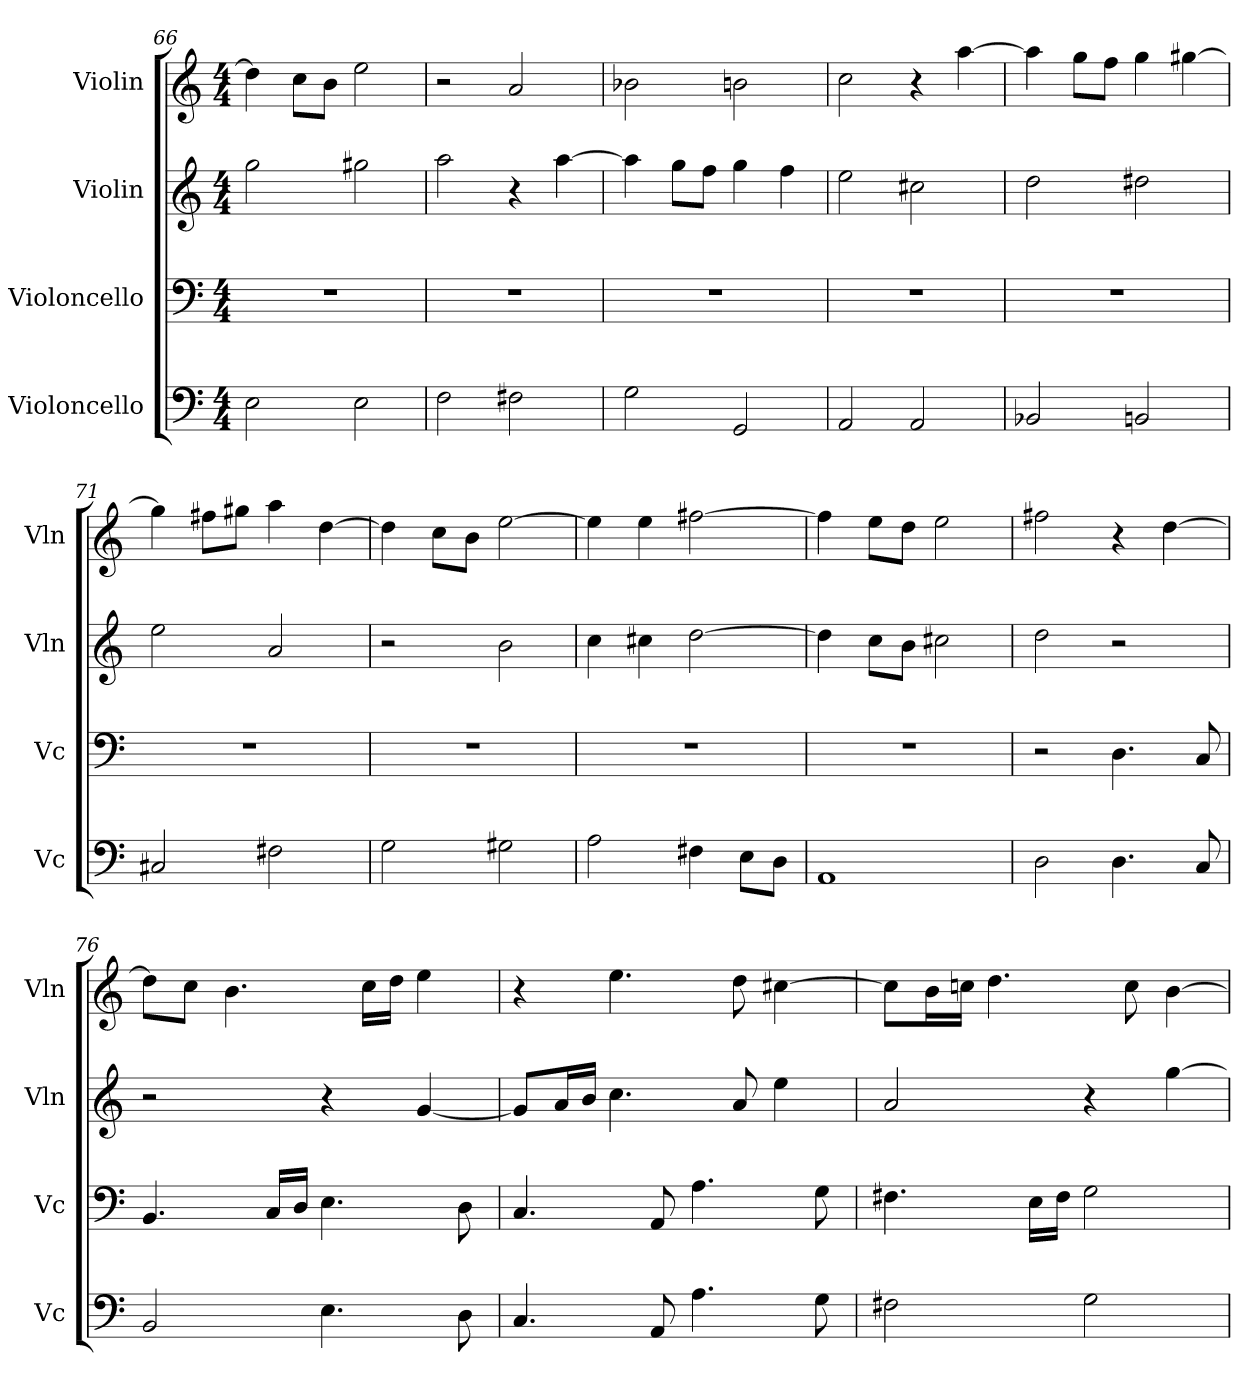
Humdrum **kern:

**kern	**kern	**kern	**kern
*part4	*part3	*part2	*part1
*staff4	*staff3	*staff2	*staff1
*I"Violoncello	*I"Violoncello	*I"Violin	*I"Violin
*I'Vc	*I'Vc	*I'Vln	*I'Vln
*clefF4	*clefF4	*clefG2	*clefG2
*k[]	*k[]	*k[]	*k[]
*M4/4	*M4/4	*M4/4	*M4/4
=66	=66	=66	=66
2E\	1r	2gg\	4dd\]
.	.	.	8cc\L
.	.	.	8b\J
2E\	.	2gg#X\	2ee\
=67	=67	=67	=67
2F\	1r	2aa\	2r
2F#X\	.	4r	2a/
.	.	[4aa\	.
=68	=68	=68	=68
2G\	1r	4aa\]	2b-X\
.	.	8gg\L	.
.	.	8ff\J	.
2GG/	.	4gg\	2bn\
.	.	4ff\	.
=69	=69	=69	=69
2AA/	1r	2ee\	2cc\
2AA/	.	2cc#X\	4r
.	.	.	[4aa\
=70	=70	=70	=70
2BB-X/	1r	2dd\	4aa\]
.	.	.	8gg\L
.	.	.	8ff\J
2BBn/	.	2dd#X\	4gg\
.	.	.	[4gg#X\
=71	=71	=71	=71
2C#X/	1r	2ee\	4gg#\]
.	.	.	8ff#X\L
.	.	.	8gg#X\J
2F#X\	.	2a/	4aa\
.	.	.	[4dd\
=72	=72	=72	=72
2G\	1r	2r	4dd\]
.	.	.	8cc\L
.	.	.	8b\J
2G#X\	.	2b\	[2ee\
=73	=73	=73	=73
2A\	1r	4cc\	4ee\]
.	.	4cc#X\	4ee\
4F#X\	.	[2dd\	[2ff#X\
8E\L	.	.	.
8D\J	.	.	.
=74	=74	=74	=74
1AA	1r	4dd\]	4ff#\]
.	.	8cc\L	8ee\L
.	.	8b\J	8dd\J
.	.	2cc#X\	2ee\
=75	=75	=75	=75
2D\	2r	2dd\	2ff#X\
4.D\	4.D\	2r	4r
.	.	.	[4dd\
8C/	8C/	.	.
=76	=76	=76	=76
2BB/	4.BB/	2r	8dd\L]
.	.	.	8cc\J
.	.	.	4.b\
.	16C/LL	.	.
.	16D/JJ	.	.
4.E\	4.E\	4r	.
.	.	.	16cc\LL
.	.	.	16dd\JJ
.	.	[4g/	4ee\
8D\	8D\	.	.
=77	=77	=77	=77
4.C/	4.C/	8g/L]	4r
.	.	16a/L	.
.	.	16b/JJ	.
.	.	4.cc\	4.ee\
8AA/	8AA/	.	.
4.A\	4.A\	.	.
.	.	8a/	8dd\
.	.	4ee\	[4cc#X\
8G\	8G\	.	.
=78	=78	=78	=78
2F#X\	4.F#X\	2a/	8cc#\L]
.	.	.	16b\L
.	.	.	16ccn\JJ
.	.	.	4.dd\
.	16E\LL	.	.
.	16F#\JJ	.	.
2G\	2G\	4r	.
.	.	.	8cc\
.	.	[4gg\	[4b\
=	=	=	=
*-	*-	*-	*-
